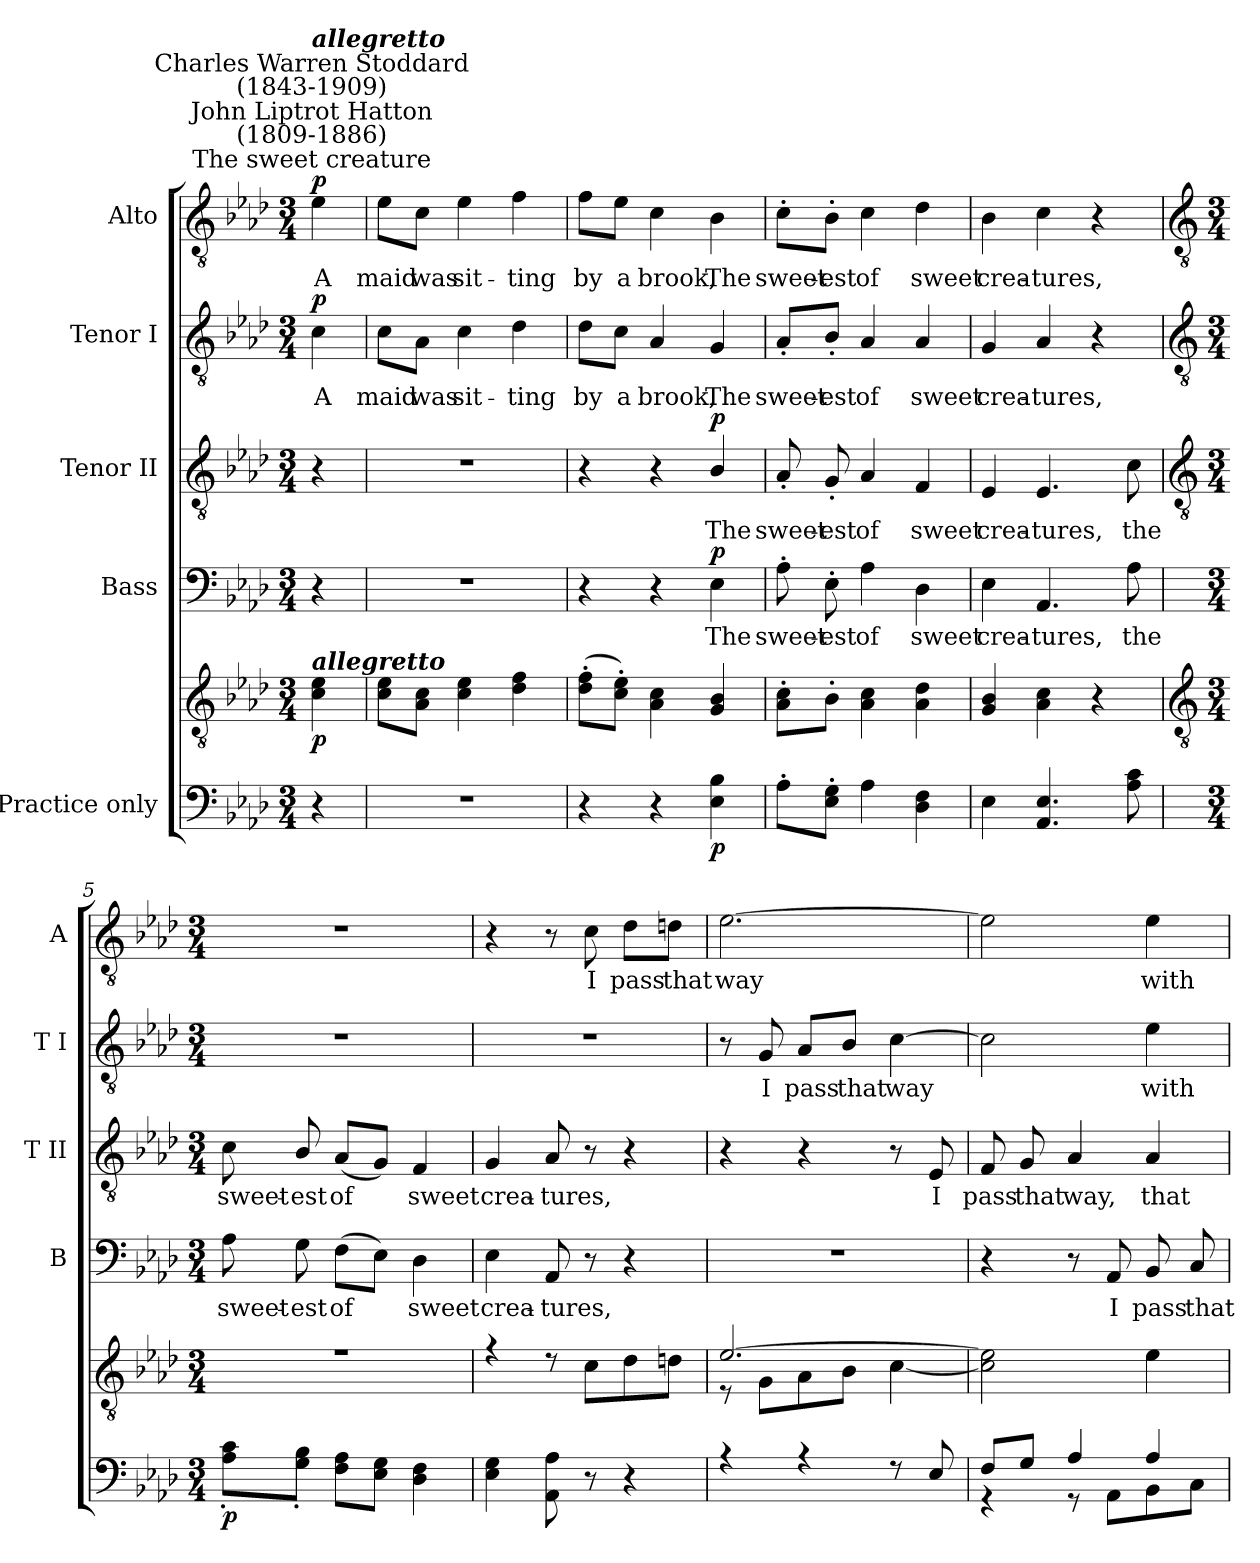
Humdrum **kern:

**kern	**kern	**dynam	**kern	**text	**dynam	**kern	**text	**dynam	**kern	**text	**dynam	**kern	**text	**dynam
*part5	*part5	*part5	*part4	*part4	*part4	*part3	*part3	*part3	*part2	*part2	*part2	*part1	*part1	*part1
*staff6	*staff5	*staff5/6	*staff4	*staff4	*staff4	*staff3	*staff3	*staff3	*staff2	*staff2	*staff2	*staff1	*staff1	*staff1
*I"Practice only	*	*	*I"Bass	*	*	*I"Tenor II	*	*	*I"Tenor I	*	*	*I"Alto	*	*
*	*	*	*I'B	*	*	*I'T II	*	*	*I'T I	*	*	*I'A	*	*
*clefF4	*clefGv2	*	*clefF4	*	*	*clefGv2	*	*	*clefGv2	*	*	*clefGv2	*	*
*k[b-e-a-d-]	*k[b-e-a-d-]	*	*k[b-e-a-d-]	*	*	*k[b-e-a-d-]	*	*	*k[b-e-a-d-]	*	*	*k[b-e-a-d-]	*	*
*A-:	*A-:	*	*A-:	*	*	*A-:	*	*	*A-:	*	*	*A-:	*	*
*M3/4	*M3/4	*	*M3/4	*	*	*M3/4	*	*	*M3/4	*	*	*M3/4	*	*
*MM84	*MM84	*	*MM84	*	*	*MM84	*	*	*MM84	*	*	*MM84	*	*
=	=	=	=	=	=	=	=	=	=	=	=	=	=	=
!	!	!	!	!	!	!	!	!	!	!	!	!LO:TX:a:cj:t=The sweet creature	!	!
!	!	!	!	!	!	!	!	!	!	!	!	!LO:TX:a:cj:t=John Liptrot Hatton\n(1809-1886)	!	!
!	!	!	!	!	!	!	!	!	!	!	!	!LO:TX:a:cj:t=Charles Warren Stoddard\n(1843-1909)	!	!
!	!	!	!	!	!	!	!	!	!	!	!	!LO:TX:a:Bi:t=allegretto	!	!
!	!LO:TX:a:Bi:t=allegretto	!	!	!	!	!	!	!	!	!	!	!	!	!
!	!	!LO:DY:b	!	!	!	!	!	!	!	!LO:LY:b	!LO:DY:b	!	!LO:LY:b	!LO:DY:b
4r	4c\ 4e-\	p	4r	.	.	4r	.	.	4c	A	p	4e-	A	p
=1	=1	=1	=1	=1	=1	=1	=1	=1	=1	=1	=1	=1	=1	=1
!LO:N:vis=1	!	!	!LO:N:vis=1	!	!	!LO:N:vis=1	!	!	!	!LO:LY:b	!	!	!LO:LY:b	!
2.r	8c 8e-L	.	2.r	.	.	2.r	.	.	8c\L	maid	.	8e-\L	maid	.
!	!	!	!	!	!	!	!	!	!	!LO:LY:b	!	!	!LO:LY:b	!
.	8A- 8cJ	.	.	.	.	.	.	.	8A-\J	was	.	8c\J	was	.
!	!	!	!	!	!	!	!	!	!	!LO:LY:b	!	!	!LO:LY:b	!
.	4c 4e-	.	.	.	.	.	.	.	4c	sit-	.	4e-	sit-	.
!	!	!	!	!	!	!	!	!	!	!LO:LY:b	!	!	!LO:LY:b	!
.	4d- 4f	.	.	.	.	.	.	.	4d-	-ting	.	4f	-ting	.
=2	=2	=2	=2	=2	=2	=2	=2	=2	=2	=2	=2	=2	=2	=2
!	!	!	!	!	!	!	!	!	!	!LO:LY:b	!	!	!LO:LY:b	!
4r	(>8d-' 8f'L	.	4r	.	.	4r	.	.	8d-\L	by	.	8f\L	by	.
!	!	!	!	!	!	!	!	!	!	!LO:LY:b	!	!	!LO:LY:b	!
.	8c' 8e-'J)	.	.	.	.	.	.	.	8c\J	a	.	8e-\J	a	.
!	!	!	!	!	!	!	!	!	!	!LO:LY:b	!	!	!LO:LY:b	!
4r	4A- 4c	.	4r	.	.	4r	.	.	4A-	brook,	.	4c	brook,	.
!	!	!LO:DY:b=2	!	!LO:LY:b	!LO:DY:b	!	!LO:LY:b	!LO:DY:b	!	!LO:LY:b	!	!	!LO:LY:b	!
4E- 4B-	4G 4B-	p	4E-	The	p	4B-/	The	p	4G	The	.	4B-	The	.
=3	=3	=3	=3	=3	=3	=3	=3	=3	=3	=3	=3	=3	=3	=3
!	!	!	!	!LO:LY:b	!	!	!LO:LY:b	!	!	!LO:LY:b	!	!	!LO:LY:b	!
8A-'L	8A-' 8c'L	.	8A-'	sweet-	.	8A-'	sweet-	.	8A-'/L	sweet-	.	8c'\L	sweet-	.
!	!	!	!	!LO:LY:b	!	!	!LO:LY:b	!	!	!LO:LY:b	!	!	!LO:LY:b	!
8E-' 8G'J	8B-'J	.	8E-'	-est	.	8G'	-est	.	8B-'/J	-est	.	8B-'\J	-est	.
!	!	!	!	!LO:LY:b	!	!	!LO:LY:b	!	!	!LO:LY:b	!	!	!LO:LY:b	!
4A-	4A- 4c	.	4A-	of	.	4A-	of	.	4A-	of	.	4c	of	.
!	!	!	!	!LO:LY:b	!	!	!LO:LY:b	!	!	!LO:LY:b	!	!	!LO:LY:b	!
4D- 4F	4A- 4d-	.	4D-	sweet	.	4F	sweet	.	4A-	sweet	.	4d-	sweet	.
=4	=4	=4	=4	=4	=4	=4	=4	=4	=4	=4	=4	=4	=4	=4
!	!	!	!	!LO:LY:b	!	!	!LO:LY:b	!	!	!LO:LY:b	!	!	!LO:LY:b	!
4E-	4G 4B-	.	4E-	crea-	.	4E-	crea-	.	4G	crea-	.	4B-	crea-	.
!	!	!	!	!LO:LY:b	!	!	!LO:LY:b	!	!	!LO:LY:b	!	!	!LO:LY:b	!
4.AA- 4.E-	4A- 4c	.	4.AA-	-tures,	.	4.E-	-tures,	.	4A-	-tures,	.	4c	-tures,	.
.	4r	.	.	.	.	.	.	.	4r	.	.	4r	.	.
!	!	!	!	!LO:LY:b	!	!	!LO:LY:b	!	!	!	!	!	!	!
8A- 8c	.	.	8A-	the	.	8c	the	.	.	.	.	.	.	.
!!LO:LB:g=z
=5	=5	=5	=5	=5	=5	=5	=5	=5	=5	=5	=5	=5	=5	=5
*	*clefGv2	*	*	*	*	*clefGv2	*	*	*clefGv2	*	*	*clefGv2	*	*
*M3/4	*M3/4	*	*M3/4	*	*	*M3/4	*	*	*M3/4	*	*	*M3/4	*	*
*^	*^	*	*	*	*	*	*	*	*	*	*	*	*	*
!	!	!LO:N:vis=1	!LO:N:vis=1	!LO:DY:b=2	!	!LO:LY:b	!	!	!LO:LY:b	!	!LO:N:vis=1	!	!	!LO:N:vis=1	!	!
2.ryy	8A-\' 8c\'L	2.r	2.ryy	p	8A-	sweet-	.	8c	sweet-	.	2.r	.	.	2.r	.	.
!	!	!	!	!	!	!LO:LY:b	!	!	!LO:LY:b	!	!	!	!	!	!	!
.	8G\' 8B-\'J	.	.	.	8G\	-est	.	8B-/	-est	.	.	.	.	.	.	.
!	!	!	!	!	!	!LO:LY:b	!	!	!LO:LY:b	!	!	!	!	!	!	!
.	8F\ 8A-\L	.	.	.	(>8FL	of	.	(<8A-L	of	.	.	.	.	.	.	.
.	8E-\ 8G\J	.	.	.	8E-J)	.	.	8GJ)	.	.	.	.	.	.	.	.
!	!	!	!	!	!	!LO:LY:b	!	!	!LO:LY:b	!	!	!	!	!	!	!
.	4D-\ 4F\	.	.	.	4D-	sweet	.	4F	sweet	.	.	.	.	.	.	.
=6	=6	=6	=6	=6	=6	=6	=6	=6	=6	=6	=6	=6	=6	=6	=6	=6
!	!	!	!LO:N:vis=1	!	!	!LO:LY:b	!	!	!LO:LY:b	!	!LO:N:vis=1	!	!	!	!	!
4.ryy	4E-\ 4G\	4r	2.ryy	.	4E-	crea-	.	4G	crea-	.	2.r	.	.	4r	.	.
!	!	!	!	!	!	!LO:LY:b	!	!	!LO:LY:b	!	!	!	!	!	!	!
.	8AA-\ 8A-\	8r	.	.	8AA-	-tures,	.	8A-	-tures,	.	.	.	.	8r	.	.
!	!	!	!	!	!	!	!	!	!	!	!	!	!	!	!LO:LY:b	!
8r	4.ryy	8c\L	.	.	8r	.	.	8r	.	.	.	.	.	8c	I	.
!	!	!	!	!	!	!	!	!	!	!	!	!	!	!	!LO:LY:b	!
4r	.	8d-\	.	.	4r	.	.	4r	.	.	.	.	.	8d-\L	pass	.
!	!	!	!	!	!	!	!	!	!	!	!	!	!	!	!LO:LY:b	!
.	.	8dn\J	.	.	.	.	.	.	.	.	.	.	.	8dn\J	that	.
=7	=7	=7	=7	=7	=7	=7	=7	=7	=7	=7	=7	=7	=7	=7	=7	=7
!	!LO:N:vis=1	!	!	!	!LO:N:vis=1	!	!	!	!	!	!	!	!	!	!LO:LY:b	!
4r	2.ryy	[2.e-/	8r	.	2.r	.	.	4r	.	.	8r	.	.	[2.e-	way	.
!	!	!	!	!	!	!	!	!	!	!	!	!LO:LY:b	!	!	!	!
.	.	.	8G\L	.	.	.	.	.	.	.	8G	I	.	.	.	.
!	!	!	!	!	!	!	!	!	!	!	!	!LO:LY:b	!	!	!	!
4r	.	.	8A-\	.	.	.	.	4r	.	.	8A-/L	pass	.	.	.	.
!	!	!	!	!	!	!	!	!	!	!	!	!LO:LY:b	!	!	!	!
.	.	.	8B-\J	.	.	.	.	.	.	.	8B-/J	that	.	.	.	.
!	!	!	!	!	!	!	!	!	!	!	!	!LO:LY:b	!	!	!	!
8r	.	.	[4c\	.	.	.	.	8r	.	.	[4c	way	.	.	.	.
!	!	!	!	!	!	!	!	!	!LO:LY:b	!	!	!	!	!	!	!
8E-/	.	.	.	.	.	.	.	8E-	I	.	.	.	.	.	.	.
=8	=8	=8	=8	=8	=8	=8	=8	=8	=8	=8	=8	=8	=8	=8	=8	=8
!	!	!	!	!	!	!	!	!	!LO:LY:b	!	!	!	!	!	!	!
8F/L	4r	2c\] 2e-\]	2ryy	.	4r	.	.	8F	pass	.	2c]	.	.	2e-]	.	.
!	!	!	!	!	!	!	!	!	!LO:LY:b	!	!	!	!	!	!	!
8G/J	.	.	.	.	.	.	.	8G	that	.	.	.	.	.	.	.
!	!	!	!	!	!	!	!	!	!LO:LY:b	!	!	!	!	!	!	!
4A-/	8r	.	.	.	8r	.	.	4A-	way,	.	.	.	.	.	.	.
!	!	!	!	!	!	!LO:LY:b	!	!	!	!	!	!	!	!	!	!
.	8AA-\L	.	.	.	8AA-	I	.	.	.	.	.	.	.	.	.	.
!	!	!	!	!	!	!LO:LY:b	!	!	!LO:LY:b	!	!	!LO:LY:b	!	!	!LO:LY:b	!
4A-/	8BB-\	4ryy	4e-\	.	8BB-	pass	.	4A-	that	.	4e-	with	.	4e-	with	.
!	!	!	!	!	!	!LO:LY:b	!	!	!	!	!	!	!	!	!	!
.	8C\J	.	.	.	8C	that	.	.	.	.	.	.	.	.	.	.
*v	*v	*	*	*	*	*	*	*	*	*	*	*	*	*	*	*
*	*v	*v	*	*	*	*	*	*	*	*	*	*	*	*	*
=	=	=	=	=	=	=	=	=	=	=	=	=	=	=
*-	*-	*-	*-	*-	*-	*-	*-	*-	*-	*-	*-	*-	*-	*-
